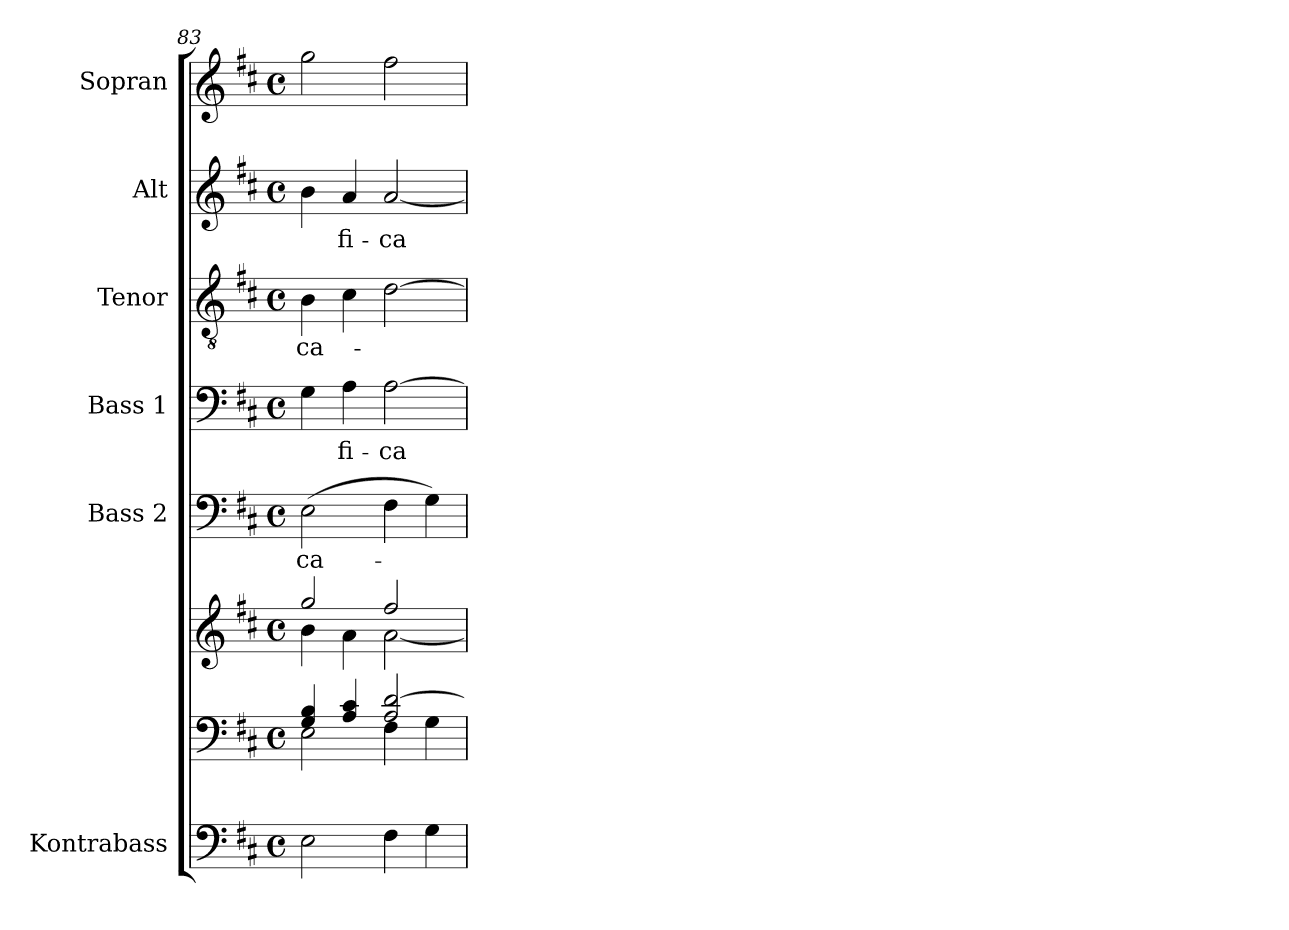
**kern	**kern	**kern	**kern	**text	**kern	**text	**kern	**text	**kern	**text	**kern
*part7	*part6	*part6	*part5	*part5	*part4	*part4	*part3	*part3	*part2	*part2	*part1
*staff8	*staff7	*staff6	*staff5	*staff5	*staff4	*staff4	*staff3	*staff3	*staff2	*staff2	*staff1
*I"Kontrabass	*	*	*I"Bass 2	*	*I"Bass 1	*	*I"Tenor	*	*I"Alt	*	*I"Sopran
*I'Kb.	*	*	*I'B. 2	*	*I'B. 1	*	*I'T.	*	*I'A.	*	*I'S.
*clefF4	*clefF4	*clefG2	*clefF4	*	*clefF4	*	*clefGv2	*	*clefG2	*	*clefG2
*ITrd7c12	*	*	*	*	*	*	*	*	*	*	*
*k[f#c#]	*k[f#c#]	*k[f#c#]	*k[f#c#]	*	*k[f#c#]	*	*k[f#c#]	*	*k[f#c#]	*	*k[f#c#]
*D:	*D:	*D:	*D:	*	*D:	*	*D:	*	*D:	*	*D:
*M4/4	*M4/4	*M4/4	*M4/4	*	*M4/4	*	*M4/4	*	*M4/4	*	*M4/4
*met(c)	*met(c)	*met(c)	*met(c)	*	*met(c)	*	*met(c)	*	*met(c)	*	*met(c)
=83	=83	=83	=83	=83	=83	=83	=83	=83	=83	=83	=83
*	*^	*^	*	*	*	*	*	*	*	*	*
!	!	!	!	!	!	!LO:LY:b	!	!	!	!LO:LY:b	!	!	!
2EE\	4G/ 4B/	2E\	2gg/	4b\	(>2E\	-ca-	4G\	.	4B\	-ca-	4b\	.	2gg\
!	!	!	!	!	!	!	!	!LO:LY:b	!	!	!	!LO:LY:b	!
.	4A/ 4c#/	.	.	4a\	.	.	4A\	-fi-	4c#\	.	4a/	-fi-	.
!	!	!	!	!	!	!	!	!LO:LY:b	!	!	!	!LO:LY:b	!
4FF#\	2A/ [>2d/	4F#\	2ff#/	[<2a\	4F#\	.	[2A\	-ca-	[2d\	.	[2a/	-ca-	2ff#\
4GG\	.	4G\	.	.	4G\)	.	.	.	.	.	.	.	.
*	*v	*v	*	*	*	*	*	*	*	*	*	*	*
*	*	*v	*v	*	*	*	*	*	*	*	*	*
=	=	=	=	=	=	=	=	=	=	=	=
*-	*-	*-	*-	*-	*-	*-	*-	*-	*-	*-	*-
